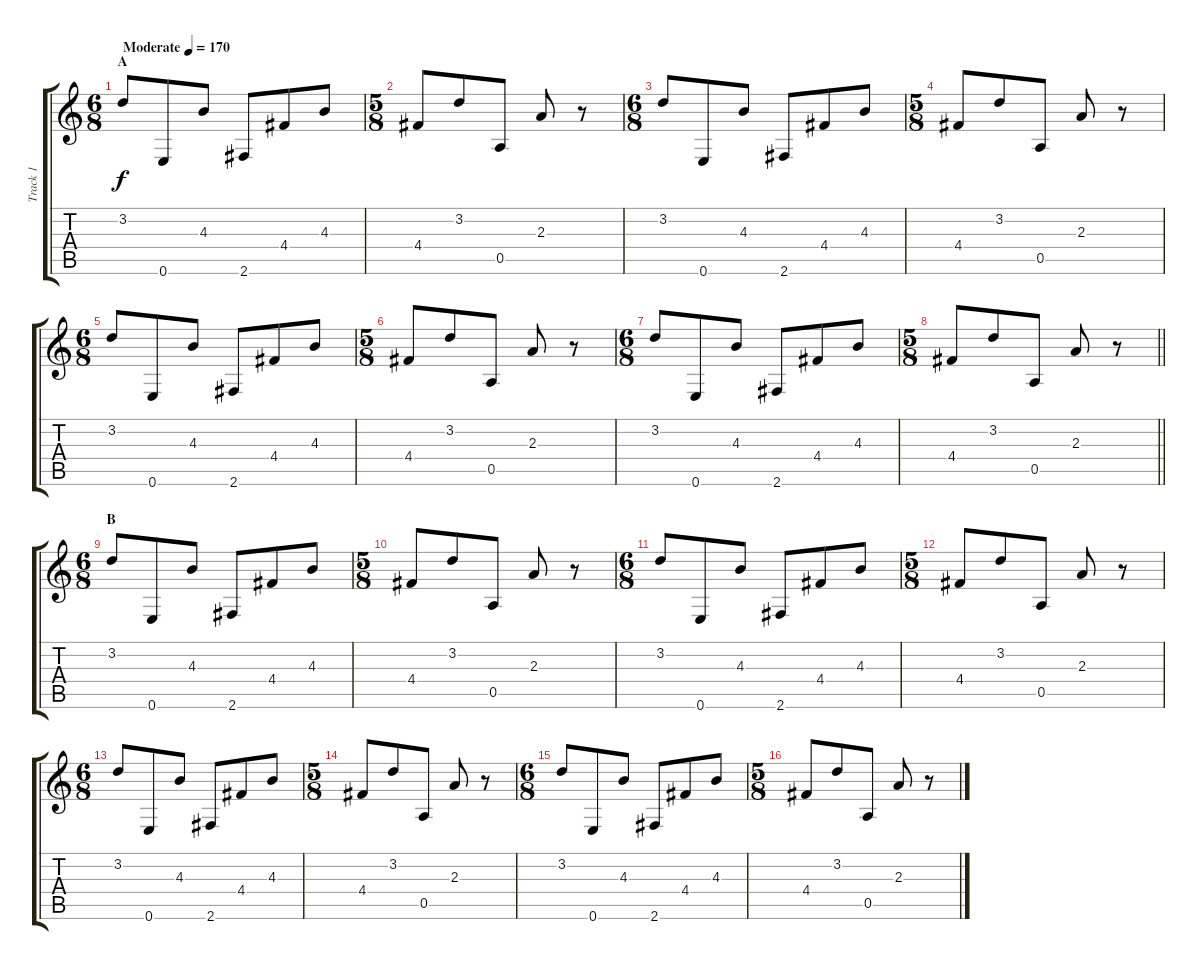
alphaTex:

\track ("Track 1" "Track 1") {instrument distortionguitar}
\staff {score tabs}
\tuning (E4 B3 G3 D3 A2 E2) {hide}
\ts (6 8)
\section ("" "A")
\tempo (170 "Moderate")
\clef g2
\ks c
3.2.8{dy f instrument distortionguitar} 0.6.8 4.3.8 2.6.8 4.4.8 4.3.8 |
\ts (5 8)
4.4.8 3.2.8 0.5.8 2.3.8 r.8 |
\ts (6 8)
3.2.8 0.6.8 4.3.8 2.6.8 4.4.8 4.3.8 |
\ts (5 8)
4.4.8 3.2.8 0.5.8 2.3.8 r.8 |
\ts (6 8)
3.2.8 0.6.8 4.3.8 2.6.8 4.4.8 4.3.8 |
\ts (5 8)
4.4.8 3.2.8 0.5.8 2.3.8 r.8 |
\ts (6 8)
3.2.8 0.6.8 4.3.8 2.6.8 4.4.8 4.3.8 |
\ts (5 8)
\barLineRight lightlight
4.4.8 3.2.8 0.5.8 2.3.8 r.8 |
\ts (6 8)
\section ("" "B")
3.2.8 0.6.8 4.3.8 2.6.8 4.4.8 4.3.8 |
\ts (5 8)
4.4.8 3.2.8 0.5.8 2.3.8 r.8 |
\ts (6 8)
3.2.8 0.6.8 4.3.8 2.6.8 4.4.8 4.3.8 |
\ts (5 8)
4.4.8 3.2.8 0.5.8 2.3.8 r.8 |
\ts (6 8)
3.2.8 0.6.8 4.3.8 2.6.8 4.4.8 4.3.8 |
\ts (5 8)
4.4.8 3.2.8 0.5.8 2.3.8 r.8 |
\ts (6 8)
3.2.8 0.6.8 4.3.8 2.6.8 4.4.8 4.3.8 |
\ts (5 8)
4.4.8 3.2.8 0.5.8 2.3.8 r.8
